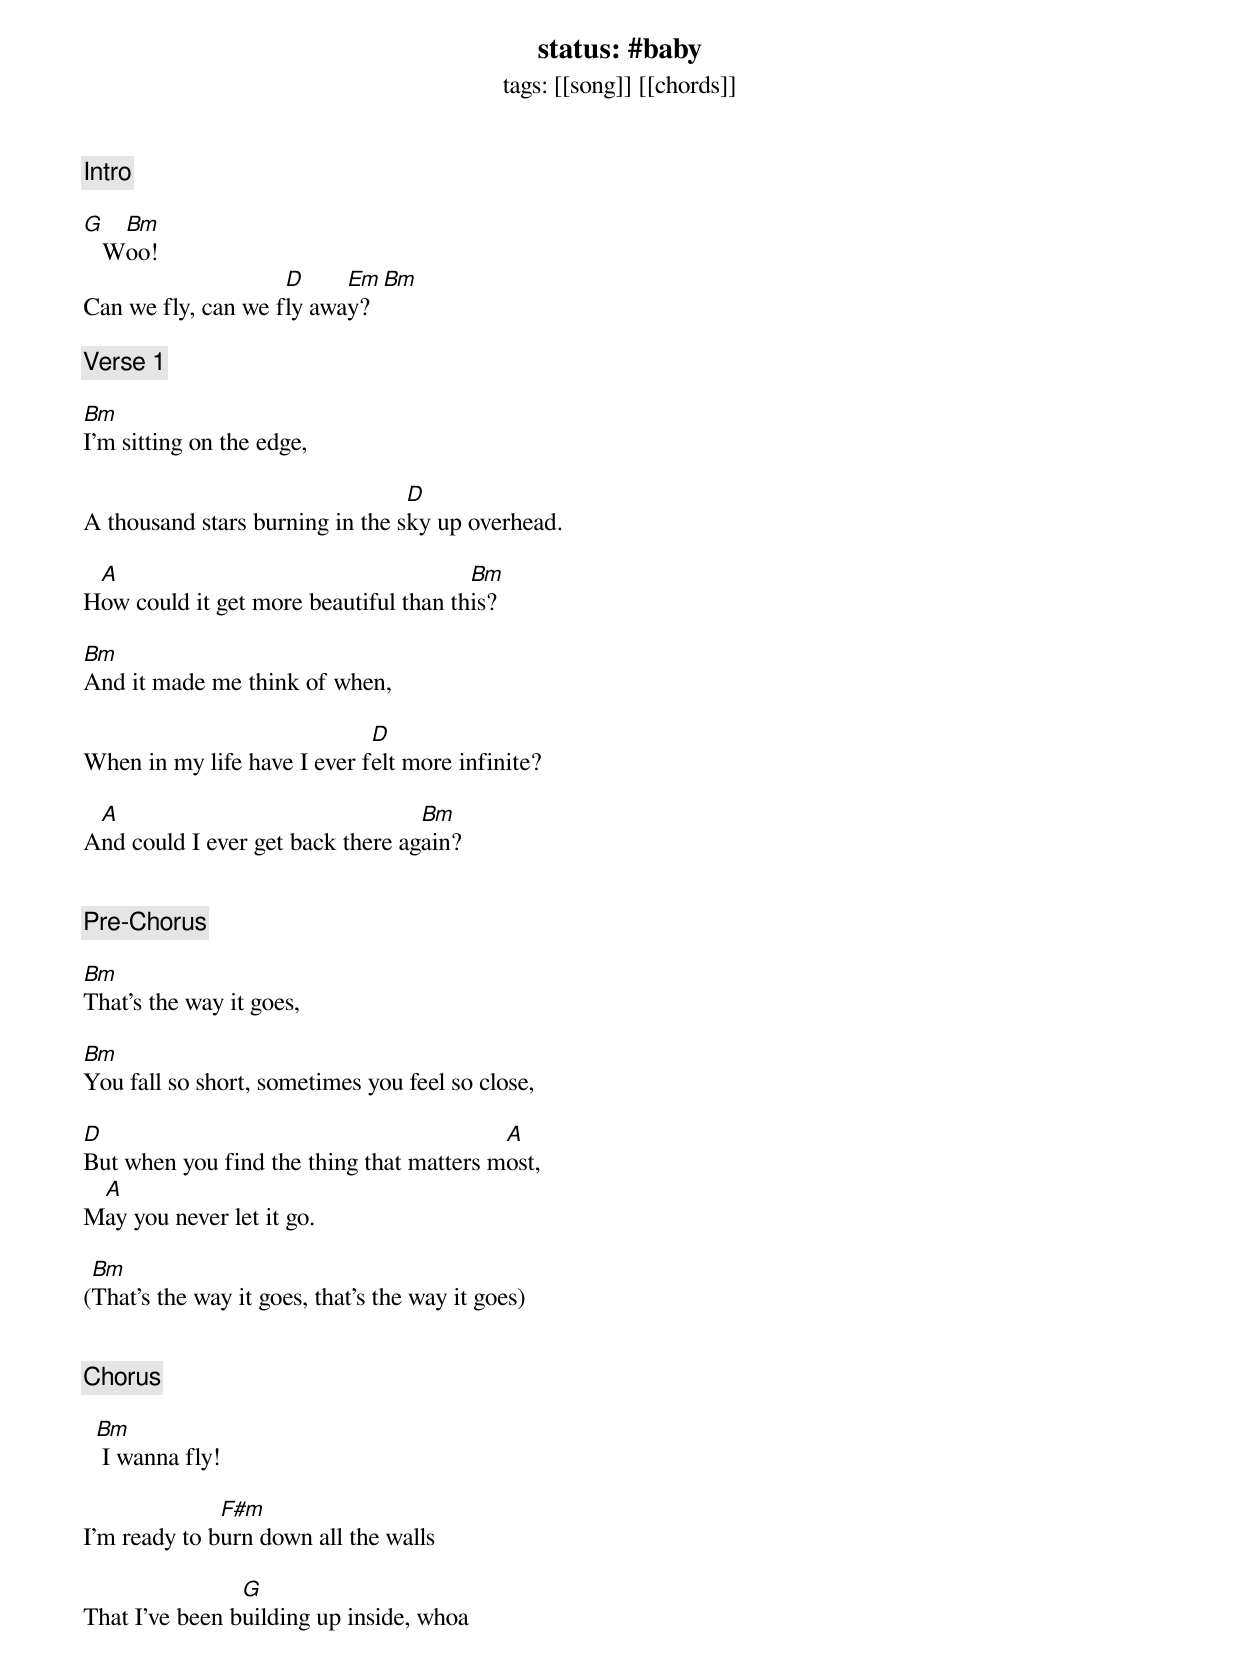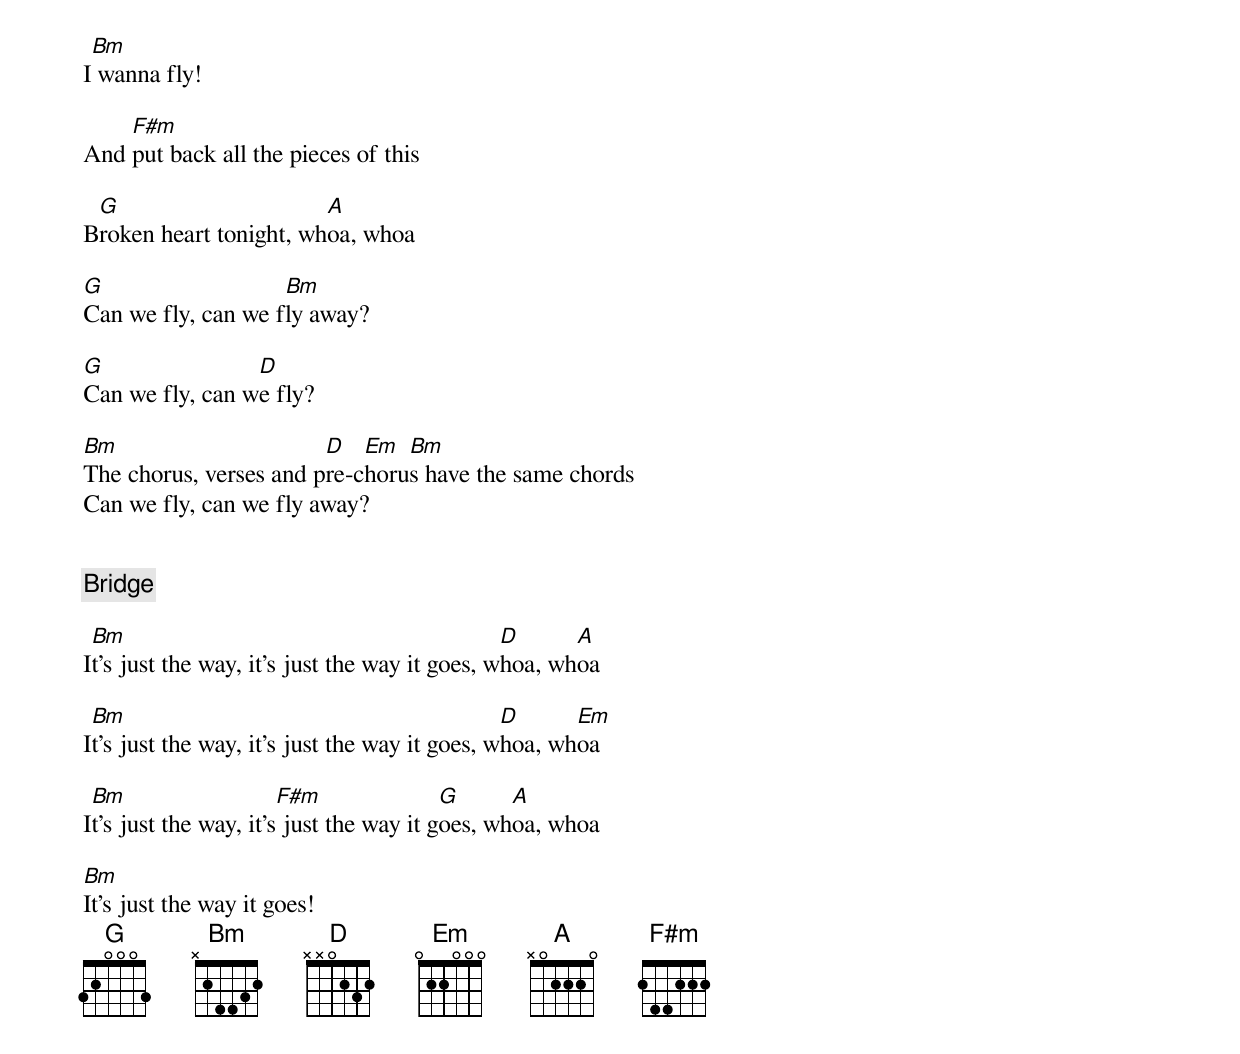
status: #baby
tags: [[song]] [[chords]]

 [Intro]

G   Bm
   Woo!
                    D     Em  Bm
Can we fly, can we fly away?

[Verse 1]

Bm
I'm sitting on the edge,

                                 D
A thousand stars burning in the sky up overhead.

 A                                     Bm
How could it get more beautiful than this?

Bm
And it made me think of when,

                             D
When in my life have I ever felt more infinite?

 A                                Bm
And could I ever get back there again?


[Pre-Chorus]

Bm
That's the way it goes,

Bm
You fall so short, sometimes you feel so close,

D                                         A
But when you find the thing that matters most,
 A
May you never let it go.

 Bm
(That's the way it goes, that's the way it goes)


[Chorus]

  Bm
   I wanna fly!

              F#m
I'm ready to burn down all the walls

                G
That I've been building up inside, whoa

 Bm
I wanna fly!

    F#m
And put back all the pieces of this

 G                      A
Broken heart tonight, whoa, whoa

G                   Bm
Can we fly, can we fly away?

G                D
Can we fly, can we fly?

Bm                      D   Em  Bm
The chorus, verses and pre-chorus have the same chords
Can we fly, can we fly away?


[Bridge]

 Bm                                            D      A
It's just the way, it's just the way it goes, whoa, whoa

 Bm                                            D      Em
It's just the way, it's just the way it goes, whoa, whoa

 Bm                    F#m               G      A
It's just the way, it's just the way it goes, whoa, whoa

Bm
It's just the way it goes!
